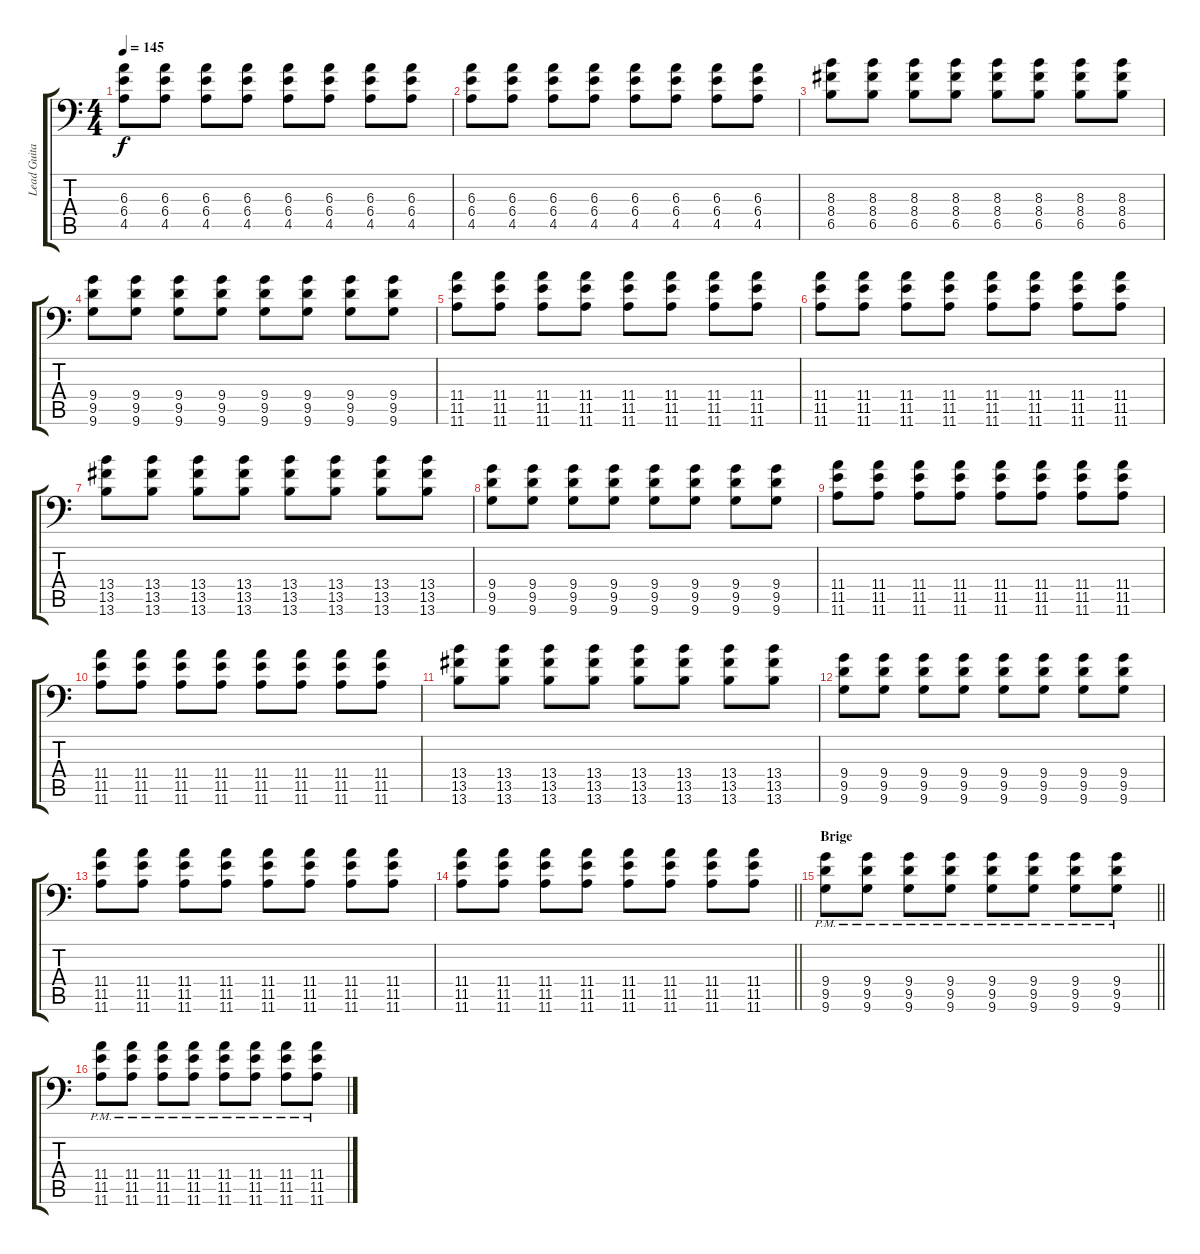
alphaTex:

\track ("Lead Guitar" "Lead Guita") {instrument distortionguitar}
\staff {score tabs}
\tuning (C4 G3 Eb3 Bb2 F2 Bb1) {hide}
\ts (4 4)
\tempo 145
\clef f4
\ks c
(6.3 6.4 4.5).8{dy f} (6.3 6.4 4.5).8 (6.3 6.4 4.5).8 (6.3 6.4 4.5).8 (6.3 6.4 4.5).8 (6.3 6.4 4.5).8 (6.3 6.4 4.5).8 (6.3 6.4 4.5).8 |
(6.3 6.4 4.5).8 (6.3 6.4 4.5).8 (6.3 6.4 4.5).8 (6.3 6.4 4.5).8 (6.3 6.4 4.5).8 (6.3 6.4 4.5).8 (6.3 6.4 4.5).8 (6.3 6.4 4.5).8 |
(8.3 8.4 6.5).8 (8.3 8.4 6.5).8 (8.3 8.4 6.5).8 (8.3 8.4 6.5).8 (8.3 8.4 6.5).8 (8.3 8.4 6.5).8 (8.3 8.4 6.5).8 (8.3 8.4 6.5).8 |
(9.4 9.5 9.6).8 (9.4 9.5 9.6).8 (9.4 9.5 9.6).8 (9.4 9.5 9.6).8 (9.4 9.5 9.6).8 (9.4 9.5 9.6).8 (9.4 9.5 9.6).8 (9.4 9.5 9.6).8 |
(11.4 11.5 11.6).8 (11.4 11.5 11.6).8 (11.4 11.5 11.6).8 (11.4 11.5 11.6).8 (11.4 11.5 11.6).8 (11.4 11.5 11.6).8 (11.4 11.5 11.6).8 (11.4 11.5 11.6).8 |
(11.4 11.5 11.6).8 (11.4 11.5 11.6).8 (11.4 11.5 11.6).8 (11.4 11.5 11.6).8 (11.4 11.5 11.6).8 (11.4 11.5 11.6).8 (11.4 11.5 11.6).8 (11.4 11.5 11.6).8 |
(13.4 13.5 13.6).8 (13.4 13.5 13.6).8 (13.4 13.5 13.6).8 (13.4 13.5 13.6).8 (13.4 13.5 13.6).8 (13.4 13.5 13.6).8 (13.4 13.5 13.6).8 (13.4 13.5 13.6).8 |
(9.4 9.5 9.6).8 (9.4 9.5 9.6).8 (9.4 9.5 9.6).8 (9.4 9.5 9.6).8 (9.4 9.5 9.6).8 (9.4 9.5 9.6).8 (9.4 9.5 9.6).8 (9.4 9.5 9.6).8 |
(11.4 11.5 11.6).8 (11.4 11.5 11.6).8 (11.4 11.5 11.6).8 (11.4 11.5 11.6).8 (11.4 11.5 11.6).8 (11.4 11.5 11.6).8 (11.4 11.5 11.6).8 (11.4 11.5 11.6).8 |
(11.4 11.5 11.6).8 (11.4 11.5 11.6).8 (11.4 11.5 11.6).8 (11.4 11.5 11.6).8 (11.4 11.5 11.6).8 (11.4 11.5 11.6).8 (11.4 11.5 11.6).8 (11.4 11.5 11.6).8 |
(13.4 13.5 13.6).8 (13.4 13.5 13.6).8 (13.4 13.5 13.6).8 (13.4 13.5 13.6).8 (13.4 13.5 13.6).8 (13.4 13.5 13.6).8 (13.4 13.5 13.6).8 (13.4 13.5 13.6).8 |
(9.4 9.5 9.6).8 (9.4 9.5 9.6).8 (9.4 9.5 9.6).8 (9.4 9.5 9.6).8 (9.4 9.5 9.6).8 (9.4 9.5 9.6).8 (9.4 9.5 9.6).8 (9.4 9.5 9.6).8 |
(11.4 11.5 11.6).8 (11.4 11.5 11.6).8 (11.4 11.5 11.6).8 (11.4 11.5 11.6).8 (11.4 11.5 11.6).8 (11.4 11.5 11.6).8 (11.4 11.5 11.6).8 (11.4 11.5 11.6).8 |
\barLineRight lightlight
(11.4 11.5 11.6).8 (11.4 11.5 11.6).8 (11.4 11.5 11.6).8 (11.4 11.5 11.6).8 (11.4 11.5 11.6).8 (11.4 11.5 11.6).8 (11.4 11.5 11.6).8 (11.4 11.5 11.6).8 |
\section ("" "Brige")
\barLineRight lightlight
(9.4{pm} 9.5{pm} 9.6{pm}).8 (9.4{pm} 9.5{pm} 9.6{pm}).8 (9.4{pm} 9.5{pm} 9.6{pm}).8 (9.4{pm} 9.5{pm} 9.6{pm}).8 (9.4{pm} 9.5{pm} 9.6{pm}).8 (9.4{pm} 9.5{pm} 9.6{pm}).8 (9.4{pm} 9.5{pm} 9.6{pm}).8 (9.4{pm} 9.5{pm} 9.6{pm}).8 |
(11.4{pm} 11.5{pm} 11.6{pm}).8 (11.4{pm} 11.5{pm} 11.6{pm}).8 (11.4{pm} 11.5{pm} 11.6{pm}).8 (11.4{pm} 11.5{pm} 11.6{pm}).8 (11.4{pm} 11.5{pm} 11.6{pm}).8 (11.4{pm} 11.5{pm} 11.6{pm}).8 (11.4{pm} 11.5{pm} 11.6{pm}).8 (11.4{pm} 11.5{pm} 11.6{pm}).8
